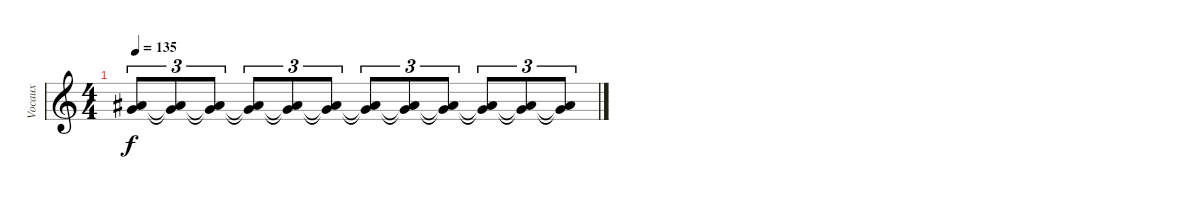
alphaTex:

\track ("Vocaux" "Vocaux") {instrument viola}
\staff {score}
\tuning (E4 B3 G3 D3 A2 E2) {hide}
\ts (4 4)
\tempo 135
\clef g2
\ks c
(6.1{t} 8.2{t}).8{tu (3 2) dy f} (6.1{t} 8.2{t}).8{tu (3 2)} (6.1{t} 8.2{t}).8{tu (3 2)} (6.1{t} 8.2{t}).8{tu (3 2)} (6.1{t} 8.2{t}).8{tu (3 2)} (6.1{t} 8.2{t}).8{tu (3 2)} (6.1{t} 8.2{t}).8{tu (3 2)} (6.1{t} 8.2{t}).8{tu (3 2)} (6.1{t} 8.2{t}).8{tu (3 2)} (6.1{t} 8.2{t}).8{tu (3 2)} (6.1{t} 8.2{t}).8{tu (3 2)} (6.1{t} 8.2{t}).8{tu (3 2)}
